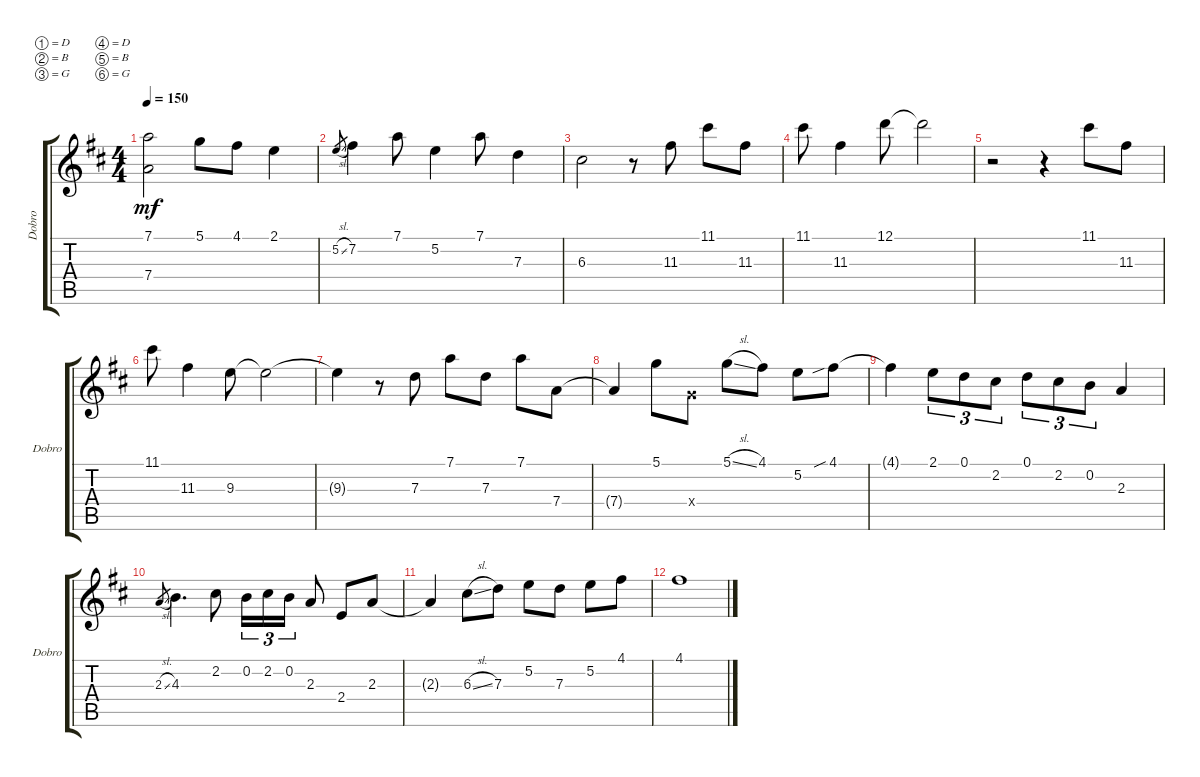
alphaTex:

\defaultSystemsLayout 4
\bracketExtendMode groupsimilarinstruments
\singleTrackTrackNamePolicy allsystems
\multiTrackTrackNamePolicy allsystems
\otherSystemsTrackNameOrientation horizontal
\track ("Dobro" "Dobro") {instrument acousticguitarsteel}
\staff {score tabs}
\tuning (D4 B3 G3 D3 B2 G2)
\ts (4 4)
\tempo 150
\clef g2
\ks d
(7.1 7.4).2{dy mf} 5.1.8 4.1.8 2.1.4 |
5.2{sl}.8{gr} 7.2.4 7.1.8 5.2.4 7.1.8 7.3.4 |
6.3.2 r.8 11.3.8 11.1.8 11.3.8 |
11.1.8 11.3.4 12.1.8 12.1{t}.2 |
r.2 r.4 11.1.8 11.3.8 |
11.1.8 11.3.4 9.3.8 9.3{t}.2 |
9.3{t}.4 r.8 7.3.8 7.1.8 7.3.8 7.1.8 7.4.8 |
7.4{t}.4 5.1.8 5.4{x}.8 5.1{sl}.8 4.1.8 5.2.8 4.1{sib}.8 |
4.1{t}.4 2.1.8{tu (3 2)} 0.1.8{tu (3 2)} 2.2.8{tu (3 2)} 0.1.8{tu (3 2)} 2.2.8{tu (3 2)} 0.2.8{tu (3 2)} 2.3.4 |
2.3{sl}.8{gr} 4.3.4{d} 2.2.8 0.2.16{tu (3 2)} 2.2.16{tu (3 2)} 0.2.16{tu (3 2)} 2.3.8 2.4.8 2.3.8 |
2.3{t}.4 6.3{sl}.8 7.3.8 5.2.8 7.3.8 5.2.8 4.1.8 |
4.1.1
